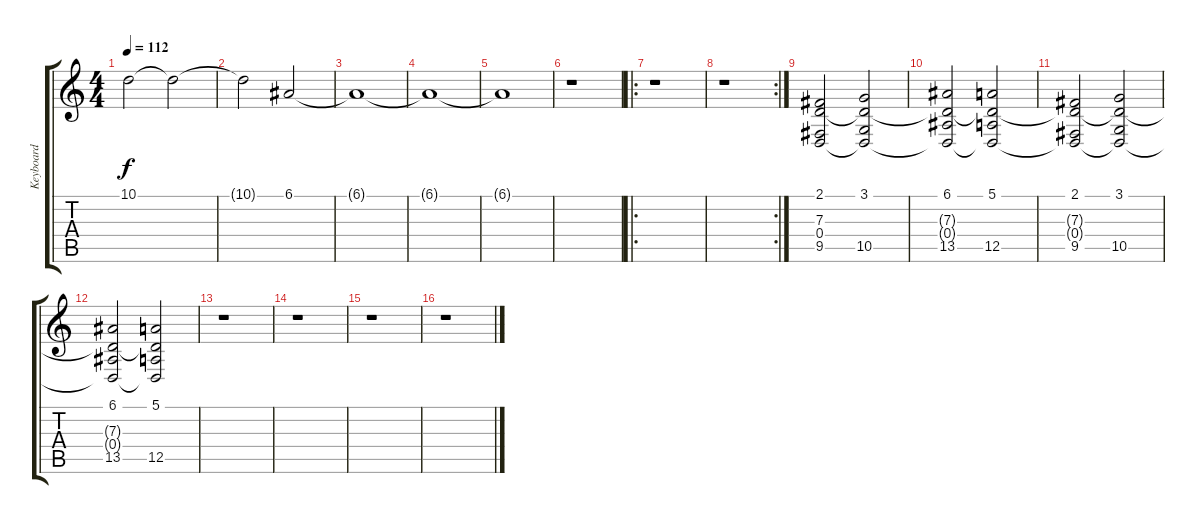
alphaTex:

\track ("Keyboard" "Keyboard") {instrument synthstrings2}
\staff {score tabs}
\tuning (E4 B3 G3 D3 A2 D2) {hide}
\ts (4 4)
\tempo 112
\clef g2
\ks c
10.1{t}.2{dy f} 10.1{t}.2{volume 13} |
10.1{t}.2 6.1.2 |
6.1{t}.1 |
6.1{t}.1{volume 5} |
6.1{t}.1 |
r.1 |
\ro
r.1 |
\rc 2
r.1 |
(2.1 7.3 0.4 9.5).2{volume 10 instrument pad4choir} (3.1 7.3{t} 0.4{t} 10.5).2 |
(6.1 7.3{t} 0.4{t} 13.5).2 (5.1 7.3{t} 0.4{t} 12.5).2 |
(2.1 7.3{t} 0.4{t} 9.5).2 (3.1 7.3{t} 0.4{t} 10.5).2 |
(6.1 7.3{t} 0.4{t} 13.5).2 (5.1 7.3{t} 0.4{t} 12.5).2 |
r.1 |
r.1 |
r.1 |
r.1
